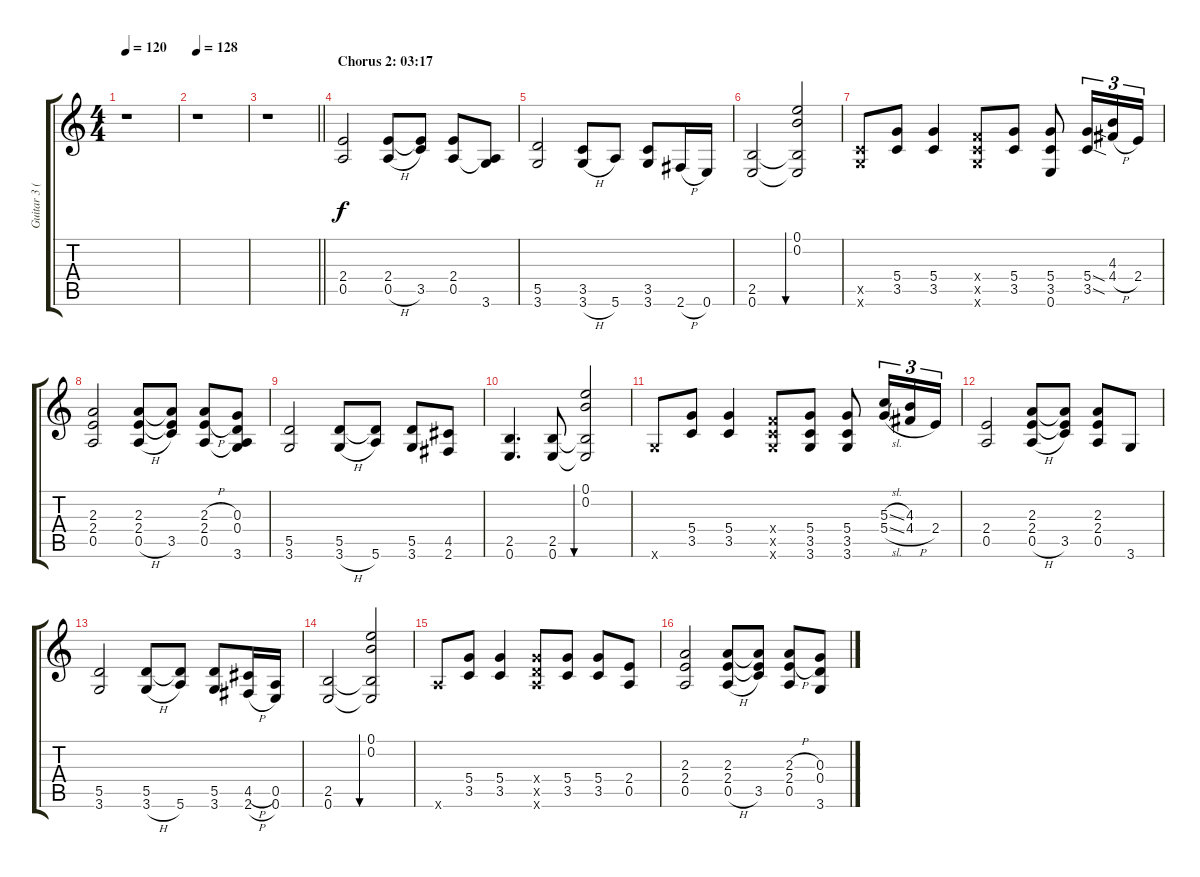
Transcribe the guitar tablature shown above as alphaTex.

\track ("Guitar 3 (Distortion)" "Guitar 3 (") {instrument distortionguitar}
\staff {score tabs}
\tuning (E4 B3 G3 D3 A2 E2) {hide}
\ts (4 4)
\tempo 120
\clef g2
\ks c
r.1{dy f} |
\tempo 128
r.1 |
\barLineRight lightlight
r.1 |
\section ("" "Chorus 2: 03:17")
(2.4 0.5).2 (2.4 0.5{h}).8 (2.4{t} 3.5).8 (2.4 0.5).8 (0.5{t} 3.6).8 |
(5.5 3.6).2 (3.5 3.6{h}).8 5.6.8 (3.5 3.6).8 2.6{h}.16 0.6.16 |
(2.5 0.6).2 (0.1 0.2 2.5{t} 0.6{t}).2{bu 30} |
(3.5{x} 3.6{x}).8 (5.4 3.5).8 (5.4 3.5).4 (3.4{x} 3.5{x} 3.6{x}).8 (5.4 3.5).8 (5.4 3.5 0.6).8 (5.4{sod} 3.5{sod}).16{tu (3 2)} (4.3 4.4{h}).16{tu (3 2)} 2.4.16{tu (3 2)} |
(2.3 2.4 0.5).2 (2.3 2.4 0.5{h}).8 (2.3{t} 2.4{t} 3.5).8 (2.3{h} 2.4{h} 0.5).8 (0.3 0.4 0.5{t} 3.6).8 |
(5.5 3.6).2 (5.5 3.6{h}).8 (5.5{t} 5.6).8 (5.5 3.6).8 (4.5 2.6).8 |
(2.5 0.6).4{d} (2.5 0.6).8 (0.1 0.2 2.5{t} 0.6{t}).2{bu 30} |
3.6{x}.8 (5.4 3.5).8 (5.4 3.5).4 (3.4{x} 3.5{x} 3.6{x}).8 (5.4 3.5 3.6).8 (5.4 3.5 3.6).8 (5.3{sl} 5.4{sl}).16{tu (3 2)} (4.3 4.4{h}).16{tu (3 2)} 2.4.16{tu (3 2)} |
(2.4 0.5).2 (2.3 2.4 0.5{h}).8 (2.3{t} 2.4{t} 3.5).8 (2.3 2.4 0.5).8 3.6.8 |
(5.5 3.6).2 (5.5 3.6{h}).8 (5.5{t} 5.6).8 (5.5 3.6).8 (4.5{h} 2.6{h}).16 (0.5 0.6).16 |
(2.5 0.6).2 (0.1 0.2 2.5{t} 0.6{t}).2{bu 30} |
5.6{x}.8 (5.4 3.5).8 (5.4 3.5).4 (5.4{x} 5.5{x} 5.6{x}).8 (5.4 3.5).8 (5.4 3.5).8 (2.4 0.5).8 |
(2.3 2.4 0.5).2 (2.3 2.4 0.5{h}).8 (2.3{t} 2.4{t} 3.5).8 (2.3{h} 2.4{h} 0.5).8 (0.3 0.4 3.6).8
